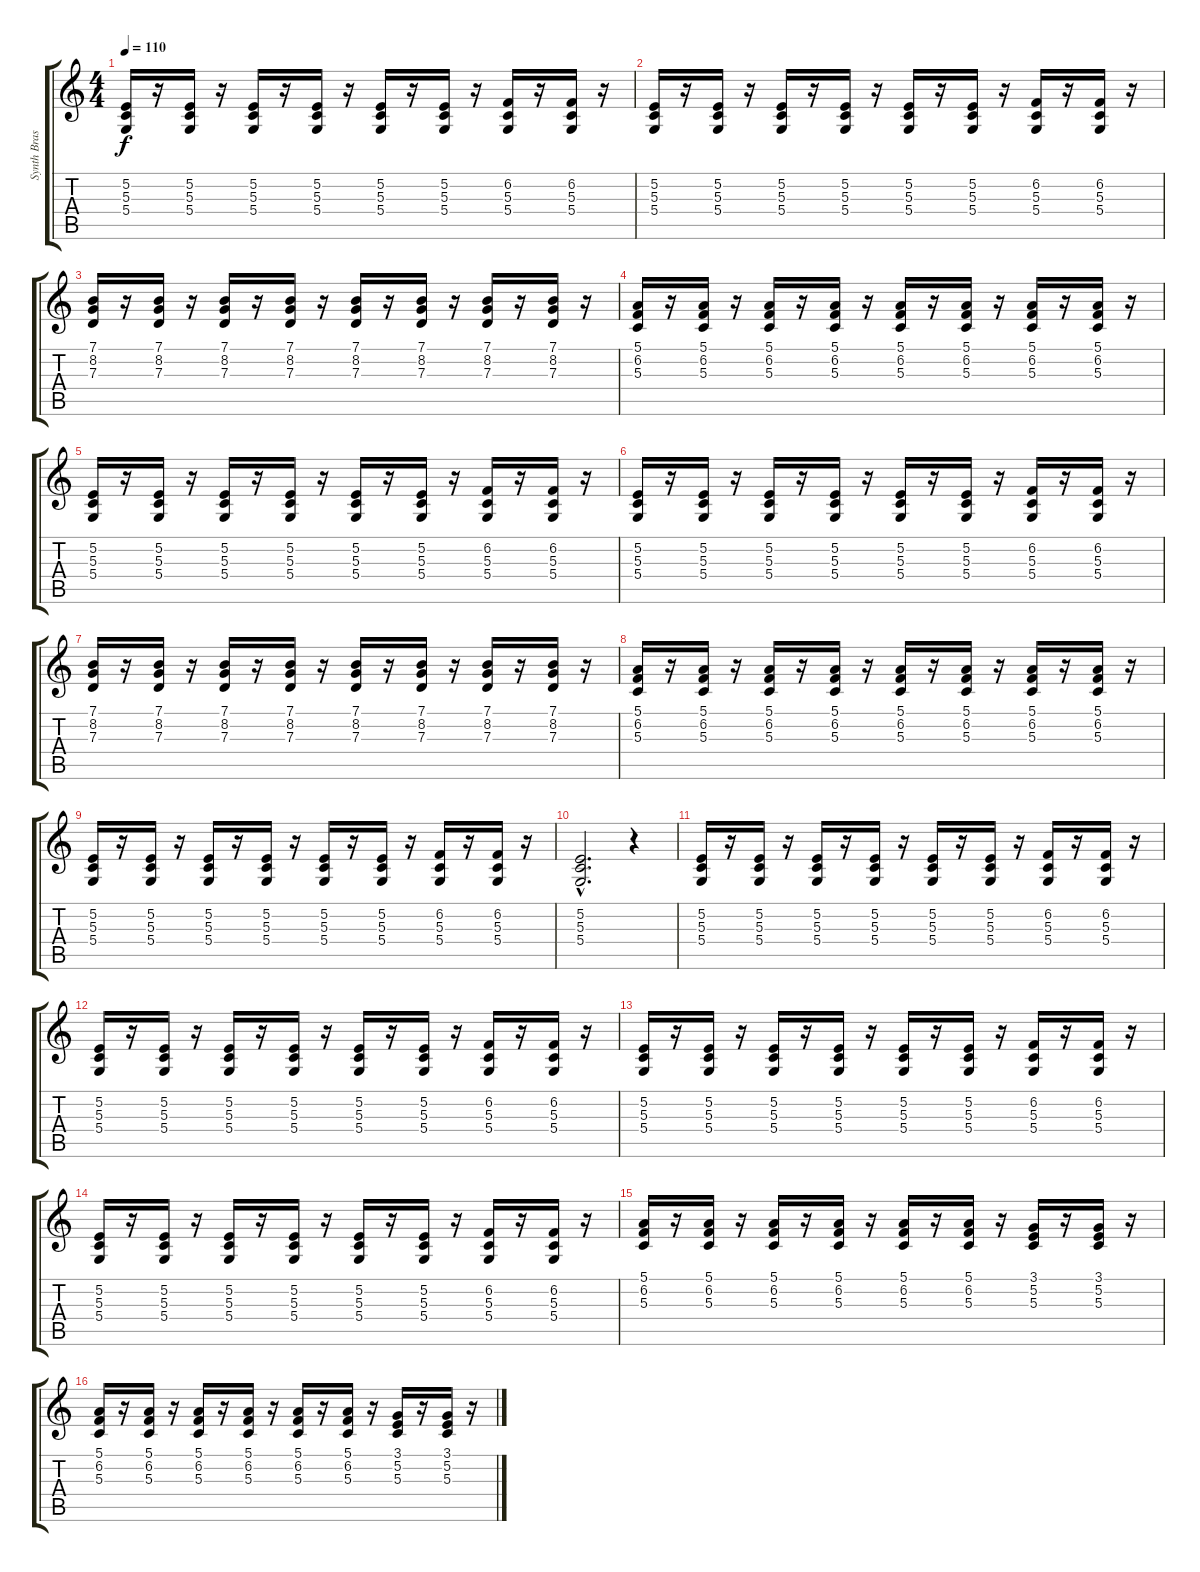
\track ("Synth Brass 1" "Synth Bras") {instrument synthbrass1}
\staff {score tabs}
\tuning (E4 B3 G3 D3 A2 E2) {hide}
\ts (4 4)
\tempo 110
\clef g2
\ks c
(5.2 5.3 5.4).16{dy f} r.16 (5.2 5.3 5.4).16 r.16 (5.2 5.3 5.4).16 r.16 (5.2 5.3 5.4).16 r.16 (5.2 5.3 5.4).16 r.16 (5.2 5.3 5.4).16 r.16 (6.2 5.3 5.4).16 r.16 (6.2 5.3 5.4).16 r.16 |
(5.2 5.3 5.4).16 r.16 (5.2 5.3 5.4).16 r.16 (5.2 5.3 5.4).16 r.16 (5.2 5.3 5.4).16 r.16 (5.2 5.3 5.4).16 r.16 (5.2 5.3 5.4).16 r.16 (6.2 5.3 5.4).16 r.16 (6.2 5.3 5.4).16 r.16 |
(7.1 8.2 7.3).16 r.16 (7.1 8.2 7.3).16 r.16 (7.1 8.2 7.3).16 r.16 (7.1 8.2 7.3).16 r.16 (7.1 8.2 7.3).16 r.16 (7.1 8.2 7.3).16 r.16 (7.1 8.2 7.3).16 r.16 (7.1 8.2 7.3).16 r.16 |
(5.1 6.2 5.3).16 r.16 (5.1 6.2 5.3).16 r.16 (5.1 6.2 5.3).16 r.16 (5.1 6.2 5.3).16 r.16 (5.1 6.2 5.3).16 r.16 (5.1 6.2 5.3).16 r.16 (5.1 6.2 5.3).16 r.16 (5.1 6.2 5.3).16 r.16 |
(5.2 5.3 5.4).16 r.16 (5.2 5.3 5.4).16 r.16 (5.2 5.3 5.4).16 r.16 (5.2 5.3 5.4).16 r.16 (5.2 5.3 5.4).16 r.16 (5.2 5.3 5.4).16 r.16 (6.2 5.3 5.4).16 r.16 (6.2 5.3 5.4).16 r.16 |
(5.2 5.3 5.4).16 r.16 (5.2 5.3 5.4).16 r.16 (5.2 5.3 5.4).16 r.16 (5.2 5.3 5.4).16 r.16 (5.2 5.3 5.4).16 r.16 (5.2 5.3 5.4).16 r.16 (6.2 5.3 5.4).16 r.16 (6.2 5.3 5.4).16 r.16 |
(7.1 8.2 7.3).16 r.16 (7.1 8.2 7.3).16 r.16 (7.1 8.2 7.3).16 r.16 (7.1 8.2 7.3).16 r.16 (7.1 8.2 7.3).16 r.16 (7.1 8.2 7.3).16 r.16 (7.1 8.2 7.3).16 r.16 (7.1 8.2 7.3).16 r.16 |
(5.1 6.2 5.3).16 r.16 (5.1 6.2 5.3).16 r.16 (5.1 6.2 5.3).16 r.16 (5.1 6.2 5.3).16 r.16 (5.1 6.2 5.3).16 r.16 (5.1 6.2 5.3).16 r.16 (5.1 6.2 5.3).16 r.16 (5.1 6.2 5.3).16 r.16 |
(5.2 5.3 5.4).16 r.16 (5.2 5.3 5.4).16 r.16 (5.2 5.3 5.4).16 r.16 (5.2 5.3 5.4).16 r.16 (5.2 5.3 5.4).16 r.16 (5.2 5.3 5.4).16 r.16 (6.2 5.3 5.4).16 r.16 (6.2 5.3 5.4).16 r.16 |
(5.2{hac} 5.3{hac} 5.4{hac}).2{d} r.4 |
(5.2 5.3 5.4).16 r.16 (5.2 5.3 5.4).16 r.16 (5.2 5.3 5.4).16 r.16 (5.2 5.3 5.4).16 r.16 (5.2 5.3 5.4).16 r.16 (5.2 5.3 5.4).16 r.16 (6.2 5.3 5.4).16 r.16 (6.2 5.3 5.4).16 r.16 |
(5.2 5.3 5.4).16 r.16 (5.2 5.3 5.4).16 r.16 (5.2 5.3 5.4).16 r.16 (5.2 5.3 5.4).16 r.16 (5.2 5.3 5.4).16 r.16 (5.2 5.3 5.4).16 r.16 (6.2 5.3 5.4).16 r.16 (6.2 5.3 5.4).16 r.16 |
(5.2 5.3 5.4).16 r.16 (5.2 5.3 5.4).16 r.16 (5.2 5.3 5.4).16 r.16 (5.2 5.3 5.4).16 r.16 (5.2 5.3 5.4).16 r.16 (5.2 5.3 5.4).16 r.16 (6.2 5.3 5.4).16 r.16 (6.2 5.3 5.4).16 r.16 |
(5.2 5.3 5.4).16 r.16 (5.2 5.3 5.4).16 r.16 (5.2 5.3 5.4).16 r.16 (5.2 5.3 5.4).16 r.16 (5.2 5.3 5.4).16 r.16 (5.2 5.3 5.4).16 r.16 (6.2 5.3 5.4).16 r.16 (6.2 5.3 5.4).16 r.16 |
(5.1 6.2 5.3).16 r.16 (5.1 6.2 5.3).16 r.16 (5.1 6.2 5.3).16 r.16 (5.1 6.2 5.3).16 r.16 (5.1 6.2 5.3).16 r.16 (5.1 6.2 5.3).16 r.16 (3.1 5.2 5.3).16 r.16 (3.1 5.2 5.3).16 r.16 |
(5.1 6.2 5.3).16 r.16 (5.1 6.2 5.3).16 r.16 (5.1 6.2 5.3).16 r.16 (5.1 6.2 5.3).16 r.16 (5.1 6.2 5.3).16 r.16 (5.1 6.2 5.3).16 r.16 (3.1 5.2 5.3).16 r.16 (3.1 5.2 5.3).16 r.16
